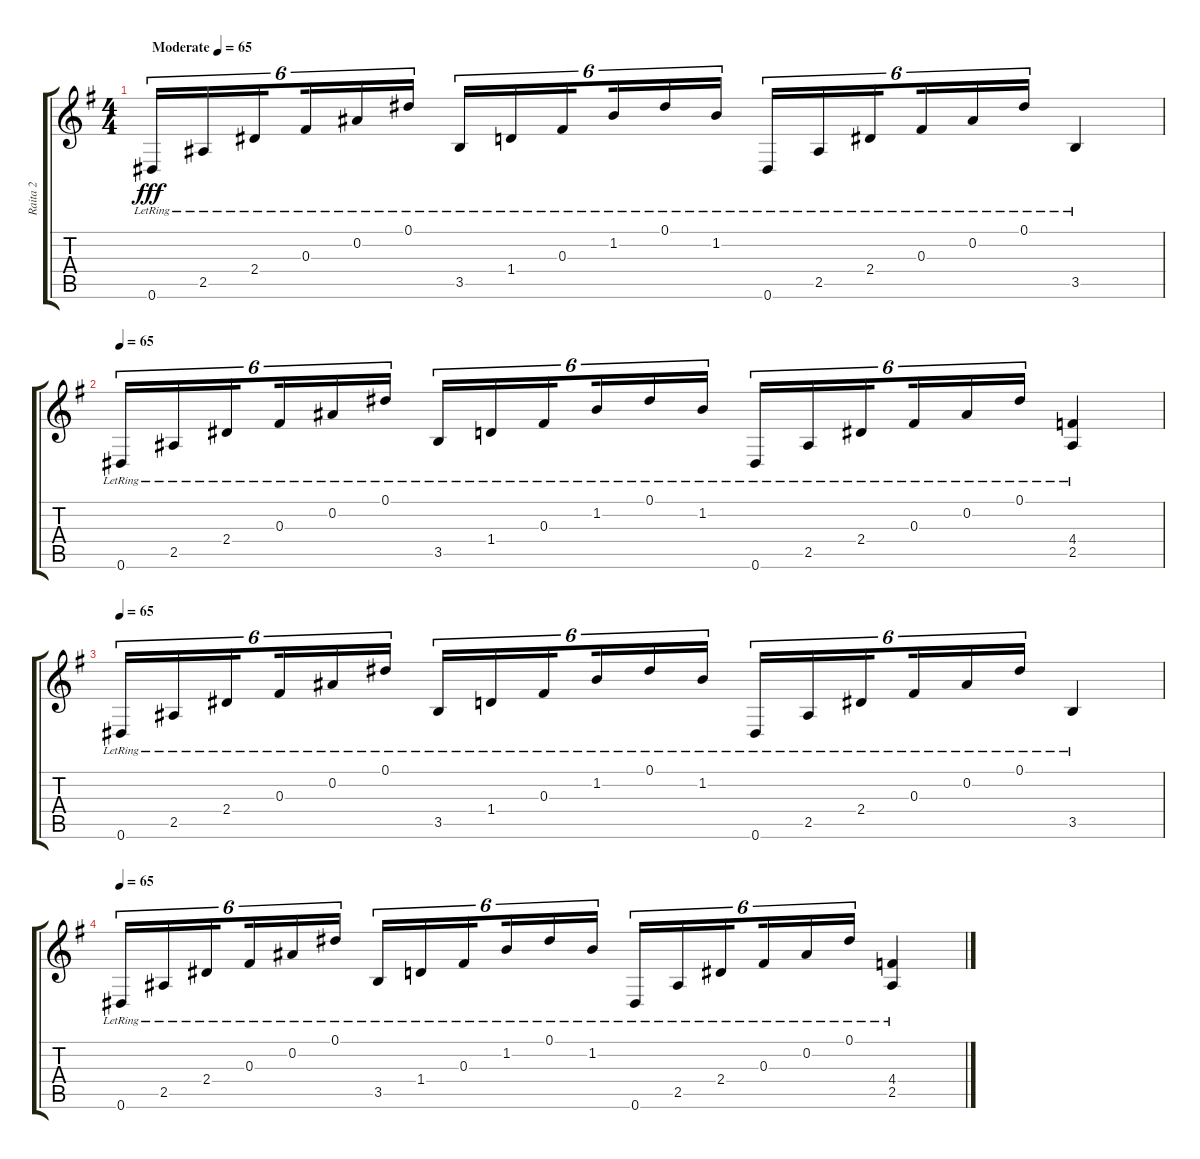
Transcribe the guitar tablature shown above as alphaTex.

\track ("Raita 2" "Raita 2") {instrument acousticguitarsteel}
\staff {score tabs}
\tuning (Eb4 Bb3 Gb3 Db3 Ab2 Eb2) {hide}
\ts (4 4)
\tempo (65 "Moderate")
\clef g2
\ks g
0.6{lr}.16{tu (6 4) dy fff balance 0 instrument acousticguitarsteel} 2.5{lr}.16{tu (6 4)} 2.4{lr}.16{tu (6 4) beam splitsecondary} 0.3{lr}.16{tu (6 4)} 0.2{lr}.16{tu (6 4)} 0.1{lr}.16{tu (6 4)} 3.5{lr}.16{tu (6 4)} 1.4{lr}.16{tu (6 4)} 0.3{lr}.16{tu (6 4) beam splitsecondary} 1.2{lr}.16{tu (6 4)} 0.1{lr}.16{tu (6 4)} 1.2{lr}.16{tu (6 4)} 0.6{lr}.16{tu (6 4)} 2.5{lr}.16{tu (6 4)} 2.4{lr}.16{tu (6 4) beam splitsecondary} 0.3{lr}.16{tu (6 4)} 0.2{lr}.16{tu (6 4)} 0.1{lr}.16{tu (6 4)} 3.5{lr}.4 |
\tempo 65
0.6{lr}.16{tu (6 4)} 2.5{lr}.16{tu (6 4)} 2.4{lr}.16{tu (6 4) beam splitsecondary} 0.3{lr}.16{tu (6 4)} 0.2{lr}.16{tu (6 4)} 0.1{lr}.16{tu (6 4)} 3.5{lr}.16{tu (6 4)} 1.4{lr}.16{tu (6 4)} 0.3{lr}.16{tu (6 4) beam splitsecondary} 1.2{lr}.16{tu (6 4)} 0.1{lr}.16{tu (6 4)} 1.2{lr}.16{tu (6 4)} 0.6{lr}.16{tu (6 4)} 2.5{lr}.16{tu (6 4)} 2.4{lr}.16{tu (6 4) beam splitsecondary} 0.3{lr}.16{tu (6 4)} 0.2{lr}.16{tu (6 4)} 0.1{lr}.16{tu (6 4)} (4.4{lr} 2.5{lr}).4 |
\tempo 65
0.6{lr}.16{tu (6 4)} 2.5{lr}.16{tu (6 4)} 2.4{lr}.16{tu (6 4) beam splitsecondary} 0.3{lr}.16{tu (6 4)} 0.2{lr}.16{tu (6 4)} 0.1{lr}.16{tu (6 4)} 3.5{lr}.16{tu (6 4)} 1.4{lr}.16{tu (6 4)} 0.3{lr}.16{tu (6 4) beam splitsecondary} 1.2{lr}.16{tu (6 4)} 0.1{lr}.16{tu (6 4)} 1.2{lr}.16{tu (6 4)} 0.6{lr}.16{tu (6 4)} 2.5{lr}.16{tu (6 4)} 2.4{lr}.16{tu (6 4) beam splitsecondary} 0.3{lr}.16{tu (6 4)} 0.2{lr}.16{tu (6 4)} 0.1{lr}.16{tu (6 4)} 3.5{lr}.4 |
\tempo 65
0.6{lr}.16{tu (6 4)} 2.5{lr}.16{tu (6 4)} 2.4{lr}.16{tu (6 4) beam splitsecondary} 0.3{lr}.16{tu (6 4)} 0.2{lr}.16{tu (6 4)} 0.1{lr}.16{tu (6 4)} 3.5{lr}.16{tu (6 4)} 1.4{lr}.16{tu (6 4)} 0.3{lr}.16{tu (6 4) beam splitsecondary} 1.2{lr}.16{tu (6 4)} 0.1{lr}.16{tu (6 4)} 1.2{lr}.16{tu (6 4)} 0.6{lr}.16{tu (6 4)} 2.5{lr}.16{tu (6 4)} 2.4{lr}.16{tu (6 4) beam splitsecondary} 0.3{lr}.16{tu (6 4)} 0.2{lr}.16{tu (6 4)} 0.1{lr}.16{tu (6 4)} (4.4{lr} 2.5{lr}).4
